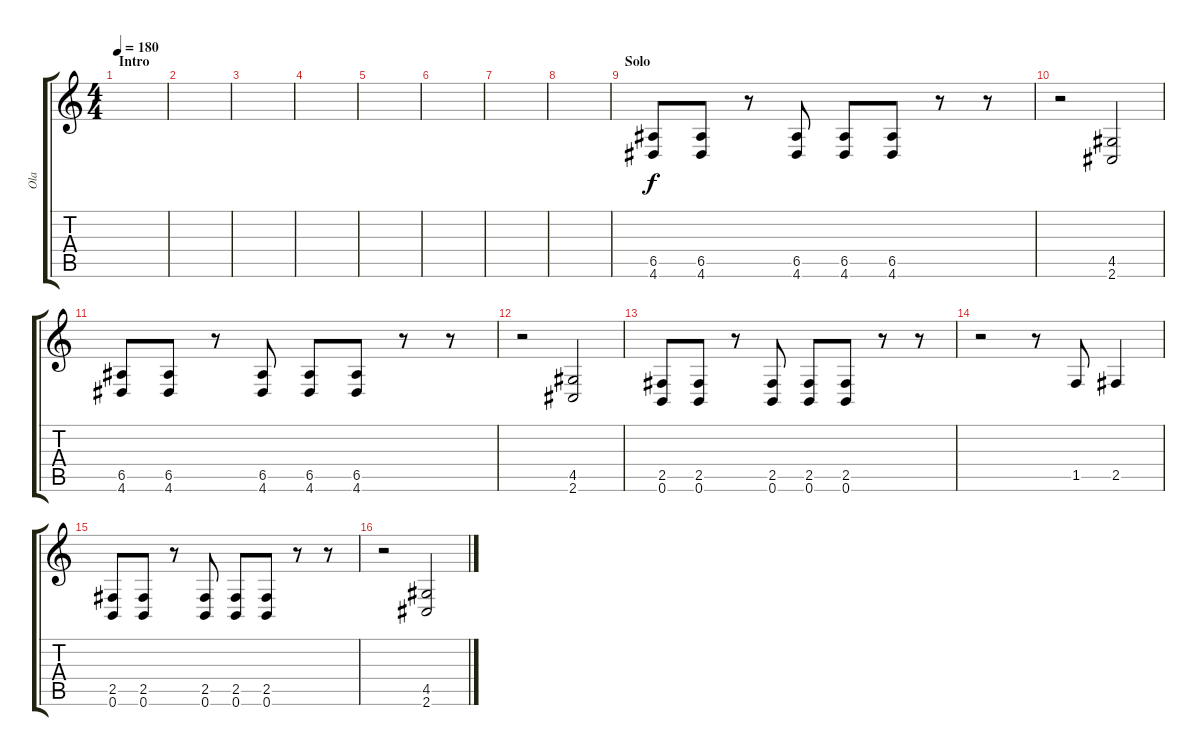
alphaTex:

\track ("Ola" "Ola") {instrument distortionguitar}
\staff {score tabs}
\tuning (B3 Gb3 D3 A2 E2 B1) {hide}
\ts (4 4)
\section ("" "Intro")
\tempo 180
\clef g2
\ks c
|
|
|
|
|
|
|
|
\section ("" "Solo")
(6.5 4.6).8{volume 10} (6.5 4.6).8 r.8 (6.5 4.6).8 (6.5 4.6).8 (6.5 4.6).8 r.8 r.8 |
r.2 (4.5 2.6).2 |
(6.5 4.6).8 (6.5 4.6).8 r.8 (6.5 4.6).8 (6.5 4.6).8 (6.5 4.6).8 r.8 r.8 |
r.2 (4.5 2.6).2 |
(2.5 0.6).8 (2.5 0.6).8 r.8 (2.5 0.6).8 (2.5 0.6).8 (2.5 0.6).8 r.8 r.8 |
r.2 r.8 1.5.8 2.5.4 |
(2.5 0.6).8 (2.5 0.6).8 r.8 (2.5 0.6).8 (2.5 0.6).8 (2.5 0.6).8 r.8 r.8 |
r.2 (4.5 2.6).2
